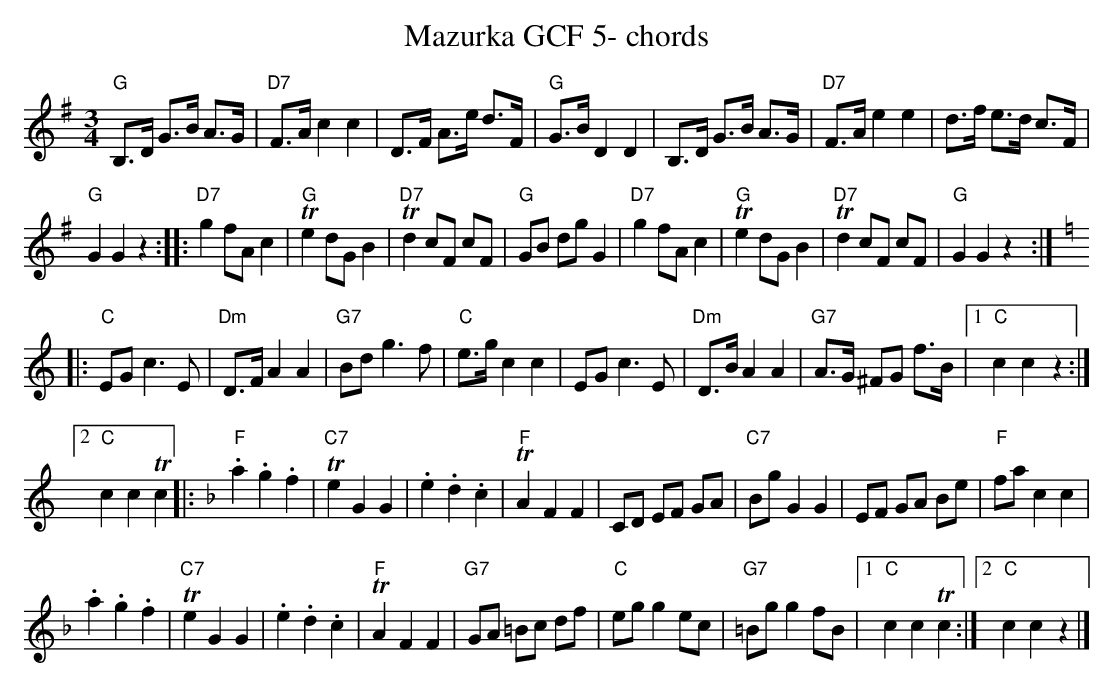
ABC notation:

X:1
T:Mazurka GCF 5- chords
M:3/4
L:1/8
K:Gmaj%%MIDI gchordon
"G"B,>D G>B A>G | "D7"F>A c2c2 | D>F A>e d>F | "G"G>BD2D2 | B,>D G>B A>G | "D7"F>A e2e2 | d>f e>d c>F |
"G"G2G2z2 :: "D7"g2fAc2 | "G"Te2dGB2 | "D7"Td2cF cF | "G"GB dg G2 | "D7"g2 fA c2 | "G"Te2 dGB2 | "D7"Td2 cF cF | "G"G2G2z2 :: [K:Cmaj]
"C"EG c3E | "Dm"D>F A2A2 | "G7"Bd g3f | "C"e>gc2c2 | EG c3E | "Dm"D>B A2A2 | "G7"A>G ^FG f>B |1 "C"c2c2z2 :|2
"C"c2c2Tc2 |: [K:Fmaj] "F".a2.g2.f2 | "C7"Te2G2G2 | .e2.d2.c2 | "F"TA2F2F2 | CD EF GA | "C7"Bg G2G2 | EF GA Be | "F"fac2c2 |
.a2.g2.f2 | "C7"Te2G2G2 | .e2.d2.c2 | "F"TA2F2F2 | "G7"GA =Bc df | "C"egg2ec | "G7"=Bgg2fB |1 "C"c2c2Tc2 :|2 "C"c2c2z2 |]
